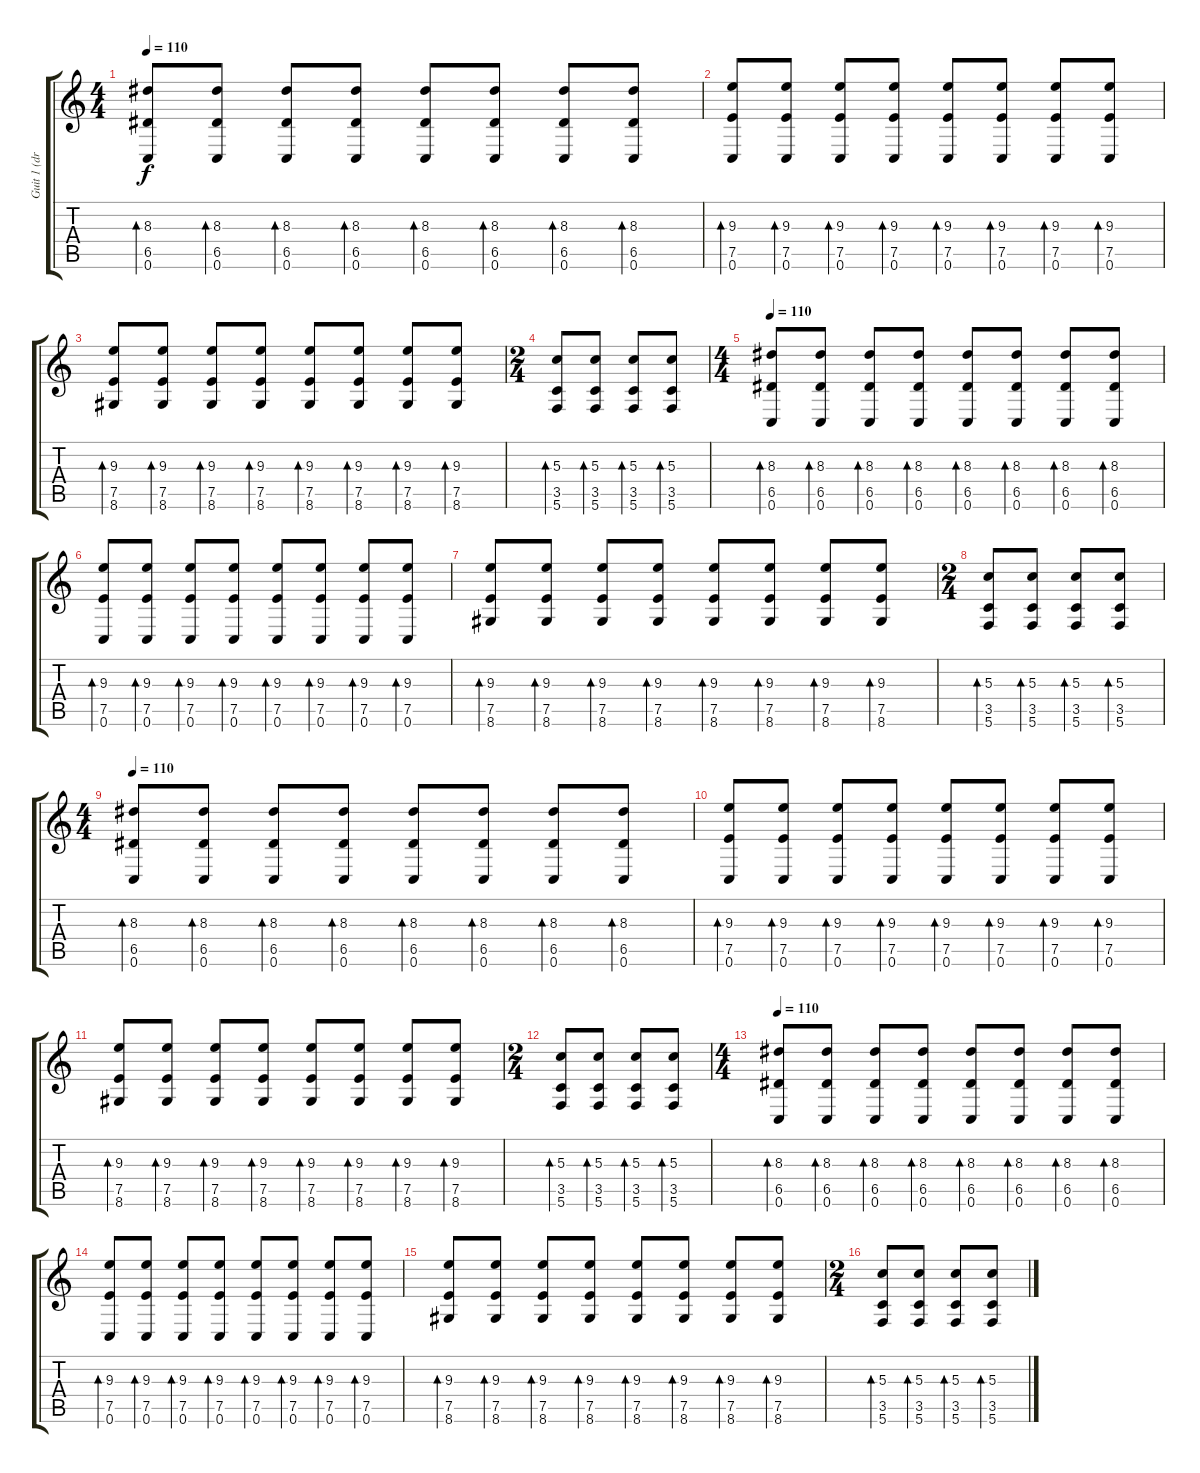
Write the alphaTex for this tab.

\track ("Guit 1 (dropped C)" "Guit 1 (dr") {instrument electricguitarjazz}
\staff {score tabs}
\tuning (E4 B3 G3 D3 A2 C2) {hide}
\ts (4 4)
\tempo 110
\clef g2
\ks c
(8.3 6.5 0.6).8{bd 30 dy f} (8.3 6.5 0.6).8{bd 30} (8.3 6.5 0.6).8{bd 30} (8.3 6.5 0.6).8{bd 30} (8.3 6.5 0.6).8{bd 30} (8.3 6.5 0.6).8{bd 30} (8.3 6.5 0.6).8{bd 30} (8.3 6.5 0.6).8{bd 30} |
(9.3 7.5 0.6).8{bd 30} (9.3 7.5 0.6).8{bd 30} (9.3 7.5 0.6).8{bd 30} (9.3 7.5 0.6).8{bd 30} (9.3 7.5 0.6).8{bd 30} (9.3 7.5 0.6).8{bd 30} (9.3 7.5 0.6).8{bd 30} (9.3 7.5 0.6).8{bd 30} |
(9.3 7.5 8.6).8{bd 30} (9.3 7.5 8.6).8{bd 30} (9.3 7.5 8.6).8{bd 30} (9.3 7.5 8.6).8{bd 30} (9.3 7.5 8.6).8{bd 30} (9.3 7.5 8.6).8{bd 30} (9.3 7.5 8.6).8{bd 30} (9.3 7.5 8.6).8{bd 30} |
\ts (2 4)
(5.3 3.5 5.6).8{bd 30} (5.3 3.5 5.6).8{bd 30} (5.3 3.5 5.6).8{bd 30} (5.3 3.5 5.6).8{bd 30} |
\ts (4 4)
\tempo 110
(8.3 6.5 0.6).8{bd 30} (8.3 6.5 0.6).8{bd 30} (8.3 6.5 0.6).8{bd 30} (8.3 6.5 0.6).8{bd 30} (8.3 6.5 0.6).8{bd 30} (8.3 6.5 0.6).8{bd 30} (8.3 6.5 0.6).8{bd 30} (8.3 6.5 0.6).8{bd 30} |
(9.3 7.5 0.6).8{bd 30} (9.3 7.5 0.6).8{bd 30} (9.3 7.5 0.6).8{bd 30} (9.3 7.5 0.6).8{bd 30} (9.3 7.5 0.6).8{bd 30} (9.3 7.5 0.6).8{bd 30} (9.3 7.5 0.6).8{bd 30} (9.3 7.5 0.6).8{bd 30} |
(9.3 7.5 8.6).8{bd 30} (9.3 7.5 8.6).8{bd 30} (9.3 7.5 8.6).8{bd 30} (9.3 7.5 8.6).8{bd 30} (9.3 7.5 8.6).8{bd 30} (9.3 7.5 8.6).8{bd 30} (9.3 7.5 8.6).8{bd 30} (9.3 7.5 8.6).8{bd 30} |
\ts (2 4)
(5.3 3.5 5.6).8{bd 30} (5.3 3.5 5.6).8{bd 30} (5.3 3.5 5.6).8{bd 30} (5.3 3.5 5.6).8{bd 30} |
\ts (4 4)
\tempo 110
(8.3 6.5 0.6).8{bd 30} (8.3 6.5 0.6).8{bd 30} (8.3 6.5 0.6).8{bd 30} (8.3 6.5 0.6).8{bd 30} (8.3 6.5 0.6).8{bd 30} (8.3 6.5 0.6).8{bd 30} (8.3 6.5 0.6).8{bd 30} (8.3 6.5 0.6).8{bd 30} |
(9.3 7.5 0.6).8{bd 30} (9.3 7.5 0.6).8{bd 30} (9.3 7.5 0.6).8{bd 30} (9.3 7.5 0.6).8{bd 30} (9.3 7.5 0.6).8{bd 30} (9.3 7.5 0.6).8{bd 30} (9.3 7.5 0.6).8{bd 30} (9.3 7.5 0.6).8{bd 30} |
(9.3 7.5 8.6).8{bd 30} (9.3 7.5 8.6).8{bd 30} (9.3 7.5 8.6).8{bd 30} (9.3 7.5 8.6).8{bd 30} (9.3 7.5 8.6).8{bd 30} (9.3 7.5 8.6).8{bd 30} (9.3 7.5 8.6).8{bd 30} (9.3 7.5 8.6).8{bd 30} |
\ts (2 4)
(5.3 3.5 5.6).8{bd 30} (5.3 3.5 5.6).8{bd 30} (5.3 3.5 5.6).8{bd 30} (5.3 3.5 5.6).8{bd 30} |
\ts (4 4)
\tempo 110
(8.3 6.5 0.6).8{bd 30} (8.3 6.5 0.6).8{bd 30} (8.3 6.5 0.6).8{bd 30} (8.3 6.5 0.6).8{bd 30} (8.3 6.5 0.6).8{bd 30} (8.3 6.5 0.6).8{bd 30} (8.3 6.5 0.6).8{bd 30} (8.3 6.5 0.6).8{bd 30} |
(9.3 7.5 0.6).8{bd 30} (9.3 7.5 0.6).8{bd 30} (9.3 7.5 0.6).8{bd 30} (9.3 7.5 0.6).8{bd 30} (9.3 7.5 0.6).8{bd 30} (9.3 7.5 0.6).8{bd 30} (9.3 7.5 0.6).8{bd 30} (9.3 7.5 0.6).8{bd 30} |
(9.3 7.5 8.6).8{bd 30} (9.3 7.5 8.6).8{bd 30} (9.3 7.5 8.6).8{bd 30} (9.3 7.5 8.6).8{bd 30} (9.3 7.5 8.6).8{bd 30} (9.3 7.5 8.6).8{bd 30} (9.3 7.5 8.6).8{bd 30} (9.3 7.5 8.6).8{bd 30} |
\ts (2 4)
(5.3 3.5 5.6).8{bd 30} (5.3 3.5 5.6).8{bd 30} (5.3 3.5 5.6).8{bd 30} (5.3 3.5 5.6).8{bd 30}
